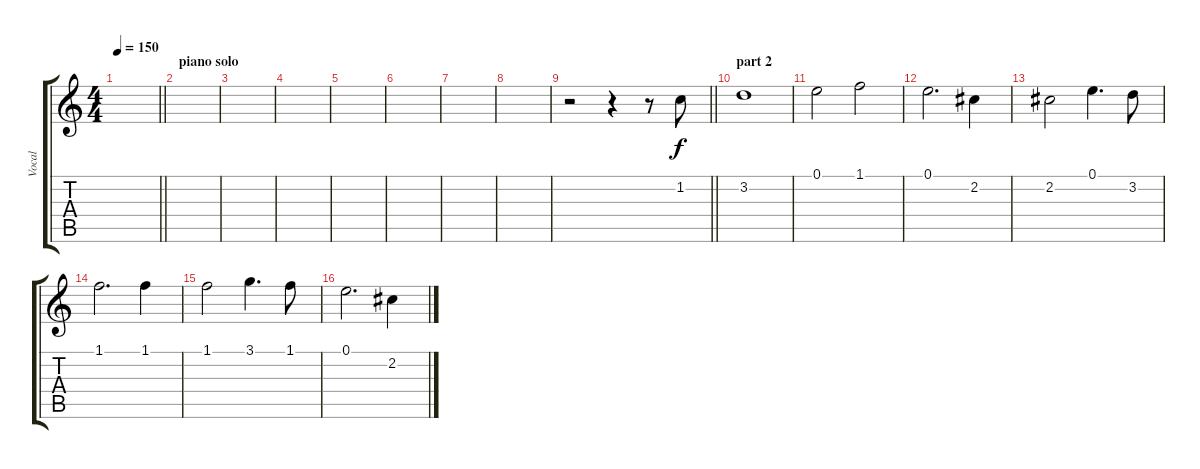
\track ("Vocal" "Vocal") {instrument synthvoice}
\staff {score tabs}
\tuning (E5 B4 G4 D4 A3 E3) {hide}
\ts (4 4)
\tempo 150
\clef g2
\barLineRight lightlight
\ks c
|
\section ("" "piano solo")
|
|
|
|
|
|
|
\barLineRight lightlight
r.2 r.4 r.8 1.2.8 |
\section ("" "part 2")
3.2.1 |
0.1.2 1.1.2 |
0.1.2{d} 2.2.4 |
2.2.2 0.1.4{d} 3.2.8 |
1.1.2{d} 1.1.4 |
1.1.2 3.1.4{d} 1.1.8 |
0.1.2{d} 2.2.4
